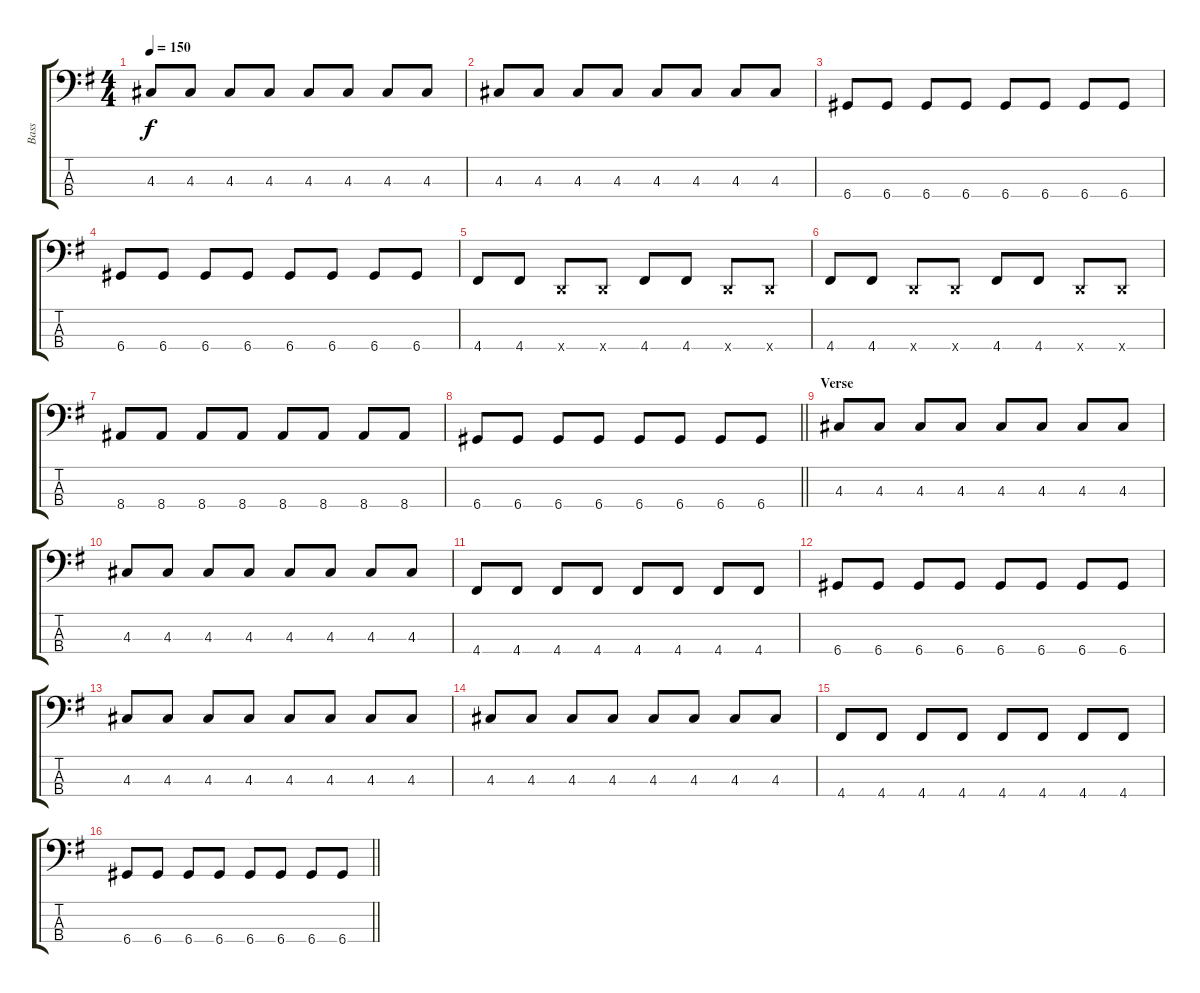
\track ("Bass" "Bass") {instrument electricbasspick}
\staff {score tabs}
\tuning (G2 D2 A1 D1) {hide}
\ts (4 4)
\tempo 150
\clef f4
\ks eminor
4.3.8{dy f} 4.3.8 4.3.8 4.3.8 4.3.8 4.3.8 4.3.8 4.3.8 |
4.3.8 4.3.8 4.3.8 4.3.8 4.3.8 4.3.8 4.3.8 4.3.8 |
6.4.8 6.4.8 6.4.8 6.4.8 6.4.8 6.4.8 6.4.8 6.4.8 |
6.4.8 6.4.8 6.4.8 6.4.8 6.4.8 6.4.8 6.4.8 6.4.8 |
4.4.8 4.4.8 0.4{x}.8 0.4{x}.8 4.4.8 4.4.8 0.4{x}.8 0.4{x}.8 |
4.4.8 4.4.8 0.4{x}.8 0.4{x}.8 4.4.8 4.4.8 0.4{x}.8 0.4{x}.8 |
8.4.8 8.4.8 8.4.8 8.4.8 8.4.8 8.4.8 8.4.8 8.4.8 |
\barLineRight lightlight
6.4.8 6.4.8 6.4.8 6.4.8 6.4.8 6.4.8 6.4.8 6.4.8 |
\section ("" "Verse")
4.3.8 4.3.8 4.3.8 4.3.8 4.3.8 4.3.8 4.3.8 4.3.8 |
4.3.8 4.3.8 4.3.8 4.3.8 4.3.8 4.3.8 4.3.8 4.3.8 |
4.4.8 4.4.8 4.4.8 4.4.8 4.4.8 4.4.8 4.4.8 4.4.8 |
6.4.8 6.4.8 6.4.8 6.4.8 6.4.8 6.4.8 6.4.8 6.4.8 |
4.3.8 4.3.8 4.3.8 4.3.8 4.3.8 4.3.8 4.3.8 4.3.8 |
4.3.8 4.3.8 4.3.8 4.3.8 4.3.8 4.3.8 4.3.8 4.3.8 |
4.4.8 4.4.8 4.4.8 4.4.8 4.4.8 4.4.8 4.4.8 4.4.8 |
\barLineRight lightlight
6.4.8 6.4.8 6.4.8 6.4.8 6.4.8 6.4.8 6.4.8 6.4.8
